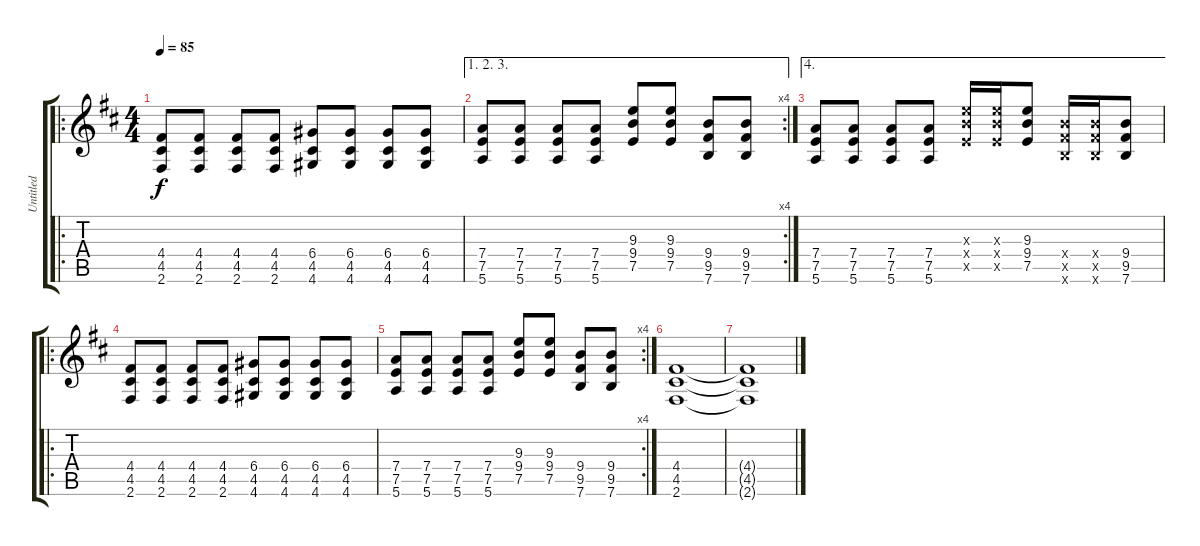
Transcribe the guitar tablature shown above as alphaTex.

\track ("Untitled" "Untitled") {instrument distortionguitar}
\staff {score tabs}
\tuning (E4 B3 G3 D3 A2 E2) {hide}
\ro
\ts (4 4)
\tempo 85
\clef g2
\ks d
(4.4 4.5 2.6).8{dy f} (4.4 4.5 2.6).8 (4.4 4.5 2.6).8 (4.4 4.5 2.6).8 (6.4 4.5 4.6).8 (6.4 4.5 4.6).8 (6.4 4.5 4.6).8 (6.4 4.5 4.6).8 |
\ae (1 2 3)
\rc 4
(7.4 7.5 5.6).8 (7.4 7.5 5.6).8 (7.4 7.5 5.6).8 (7.4 7.5 5.6).8 (9.3 9.4 7.5).8 (9.3 9.4 7.5).8 (9.4 9.5 7.6).8 (9.4 9.5 7.6).8 |
\ae 4
(7.4 7.5 5.6).8 (7.4 7.5 5.6).8 (7.4 7.5 5.6).8 (7.4 7.5 5.6).8 (9.3{x} 9.4{x} 7.5{x}).16 (9.3{x} 9.4{x} 7.5{x}).16 (9.3 9.4 7.5).8 (9.4{x} 9.5{x} 7.6{x}).16 (9.4{x} 9.5{x} 7.6{x}).16 (9.4 9.5 7.6).8 |
\ro
(4.4 4.5 2.6).8 (4.4 4.5 2.6).8 (4.4 4.5 2.6).8 (4.4 4.5 2.6).8 (6.4 4.5 4.6).8 (6.4 4.5 4.6).8 (6.4 4.5 4.6).8 (6.4 4.5 4.6).8 |
\rc 4
(7.4 7.5 5.6).8 (7.4 7.5 5.6).8 (7.4 7.5 5.6).8 (7.4 7.5 5.6).8 (9.3 9.4 7.5).8 (9.3 9.4 7.5).8 (9.4 9.5 7.6).8 (9.4 9.5 7.6).8 |
(4.4 4.5 2.6).1 |
(4.4{t} 4.5{t} 2.6{t}).1
